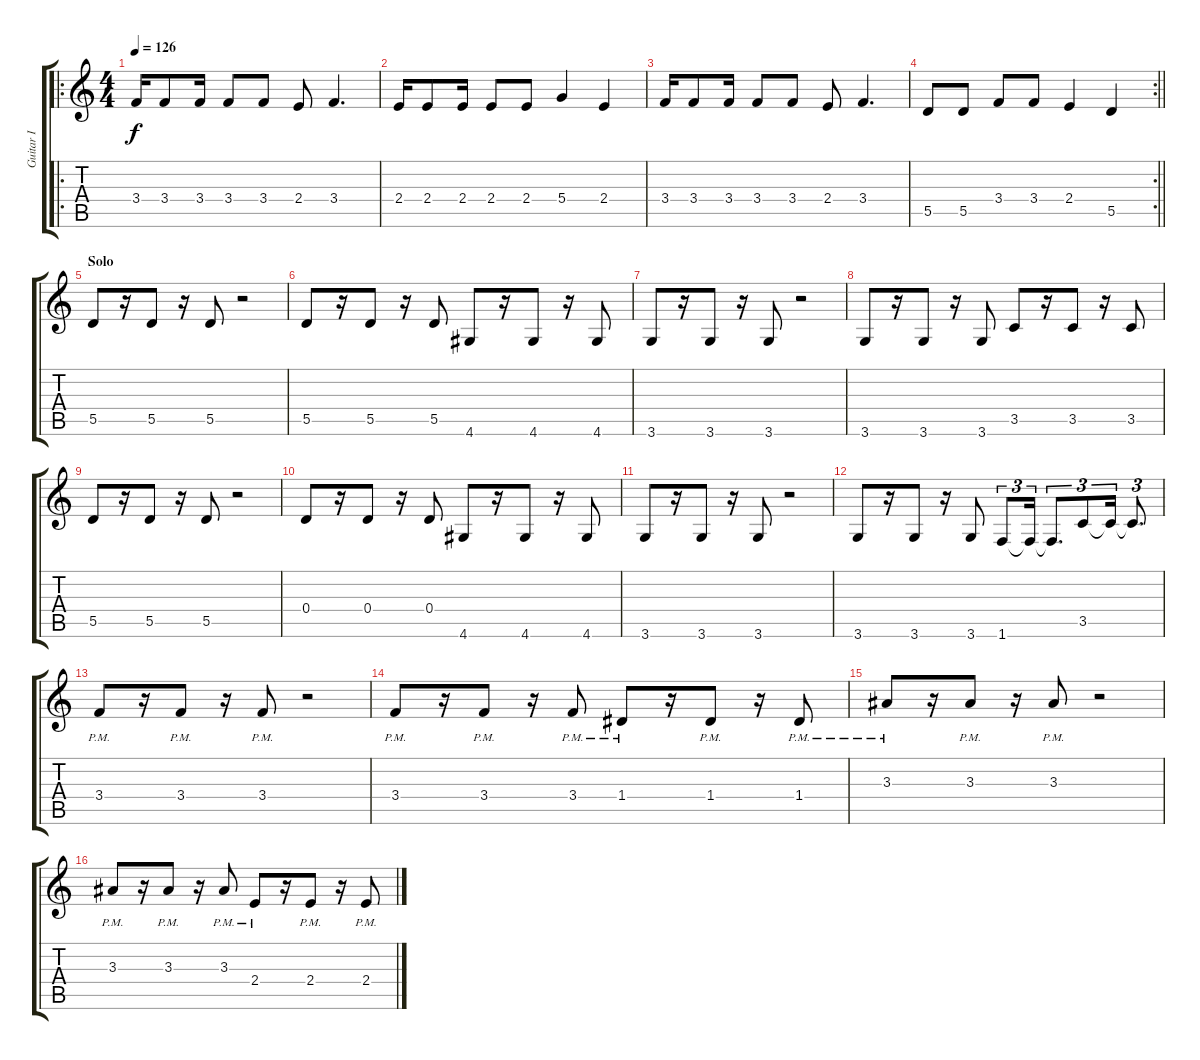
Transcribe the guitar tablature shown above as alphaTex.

\track ("Guitar I" "Guitar I") {instrument acousticguitarsteel}
\staff {score tabs}
\tuning (E4 B3 G3 D3 A2 E2) {hide}
\ro
\ts (4 4)
\tempo 126
\clef g2
\ks c
3.4.16{dy f} 3.4.8 3.4.16 3.4.8 3.4.8 2.4.8 3.4.4{d} |
2.4.16 2.4.8 2.4.16 2.4.8 2.4.8 5.4.4 2.4.4 |
3.4.16 3.4.8 3.4.16 3.4.8 3.4.8 2.4.8 3.4.4{d} |
\rc 2
\barLineRight lightlight
5.5.8 5.5.8 3.4.8 3.4.8 2.4.4 5.5.4 |
\section ("" "Solo")
5.5.8 r.16 5.5.8 r.16 5.5.8 r.2 |
5.5.8 r.16 5.5.8 r.16 5.5.8 4.6.8 r.16 4.6.8 r.16 4.6.8 |
3.6.8 r.16 3.6.8 r.16 3.6.8 r.2 |
3.6.8 r.16 3.6.8 r.16 3.6.8 3.5.8 r.16 3.5.8 r.16 3.5.8 |
5.5.8 r.16 5.5.8 r.16 5.5.8 r.2 |
0.4.8 r.16 0.4.8 r.16 0.4.8 4.6.8 r.16 4.6.8 r.16 4.6.8 |
3.6.8 r.16 3.6.8 r.16 3.6.8 r.2 |
3.6.8 r.16 3.6.8 r.16 3.6.8 1.6.8{tu (3 2)} 1.6{t}.16{tu (3 2)} 1.6{t}.8{d tu (3 2)} 3.5.8{tu (3 2)} 3.5{t}.16{tu (3 2)} 3.5{t}.8{d tu (3 2)} |
3.4{pm}.8 r.16 3.4{pm}.8 r.16 3.4{pm}.8 r.2 |
3.4{pm}.8 r.16 3.4{pm}.8 r.16 3.4{pm}.8 1.4{pm}.8 r.16 1.4{pm}.8 r.16 1.4{pm}.8 |
3.3{pm}.8 r.16 3.3{pm}.8 r.16 3.3{pm}.8 r.2 |
3.3{pm}.8 r.16 3.3{pm}.8 r.16 3.3{pm}.8 2.4{pm}.8 r.16 2.4{pm}.8 r.16 2.4{pm}.8
